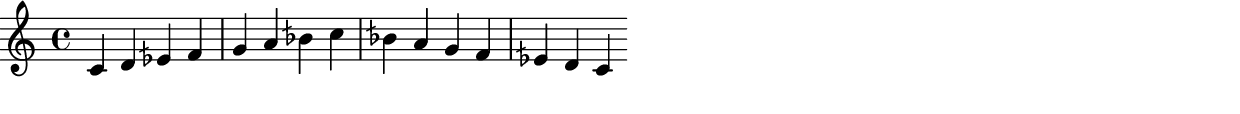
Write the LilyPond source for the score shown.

%% Generated by lilypond-book
%% Options: [exampleindent=10.16\mm,indent=0\mm,line-width=160\mm,quote]
\include "lilypond-book-preamble.ly"


% ****************************************************************
% Start cut-&-pastable-section
% ****************************************************************

#(ly:set-option 'eps-box-padding 3.000000)



\paper {
  indent = 0\mm
  line-width = 160\mm
  % offset the left padding, also add 1mm as lilypond creates cropped
  % images with a little space on the right
  line-width = #(- line-width (* mm  3.000000) (* mm 1))
  line-width = 160\mm - 2.0 * 10.16\mm
  % offset the left padding, also add 1mm as lilypond creates cropped
  % images with a little space on the right
  line-width = #(- line-width (* mm  3.000000) (* mm 1))
}

\layout {
  
}




% ****************************************************************
% ly snippet:
% ****************************************************************
\sourcefileline 194
\include "arabic.ly"
\relative {
  do' re misb fa sol la sisb do sisb la sol fa misb re do
}



% ****************************************************************
% end ly snippet
% ****************************************************************
